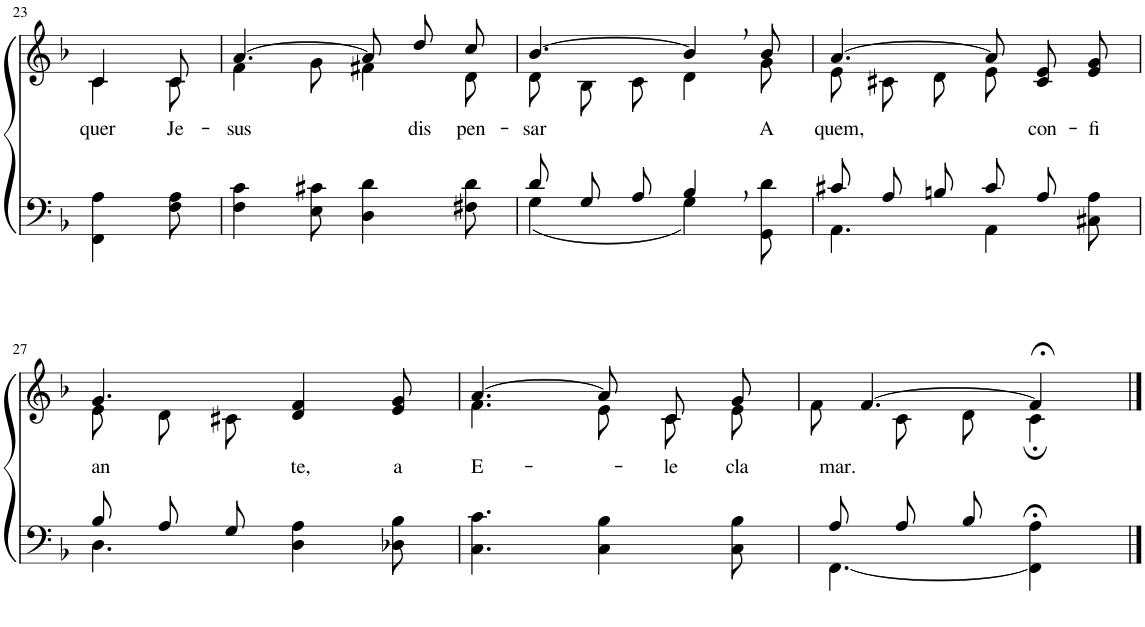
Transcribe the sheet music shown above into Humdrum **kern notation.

**kern	**kern	**text
*part2	*part1	*part1
*staff2	*staff1	*staff1
*I"Parte III e IV	*I"Parte I e II	*
!!LO:PB:g=z
*clefF4	*clefG2	*
*k[b-]	*k[b-]	*
*M6/8	*M6/8	*
=23	=23	=23
*	*^	*
!	!	!	!LO:LY:b
4FF\ 4A\	4c/	4c\	quer
!	!	!	!LO:LY:b
8F\ 8A\	8c/	8c\	Je-
=24	=24	=24	=24
!	!	!	!LO:LY:b
4F\ 4c\	[4.a/	4f\	-sus
8E\ 8c#X\	.	8g\	.
4D\ 4d\	8a/L]	4f#X\	.
!	!	!	!LO:LY:b
.	8dd/	.	dis-
!	!	!	!LO:LY:b
8F#X\ 8d\	8cc/J	8d\	-pen-
=25	=25	=25	=25
*^	*	*	*
!	!	!	!	!LO:LY:b
8d/L	4G\	[4.b-/	8d\L	-sar
8G/	.	.	8B-\	.
8A/J	8ryy	.	8c\J	.
4B-,/	4G\	4b-,/]	4d\	.
!	!	!	!	!LO:LY:b
8GG\ 8d\	8ryy	8b-/	8g\	A
=26	=26	=26	=26	=26
!	!	!	!	!LO:LY:b
8c#X/L	4.AA\	[4.a/	8e\	quem,
8A/	.	.	8c#X\L	.
8Bn/J	.	.	8d\	.
8c#/L	4AA\	8a/L]	8e\J	.
!	!	!	!	!LO:LY:b
8A/J	.	8c#/ 8e/	4ryy	con-
!	!	!	!	!LO:LY:b
8ryy	8C#X\ 8A\	8e/ 8g/J	.	-fi-
!!LO:LB:g=z	!!
=27	=27	=27	=27	=27
!	!	!	!	!LO:LY:b
8B-/L	4.D\	4.g/	8e\L	-an-
8A/	.	.	8d\	.
8G/J	.	.	8c#X\J	.
!	!	!	!	!LO:LY:b
4.ryy	4D\ 4A\	4d/ 4f/	4.ryy	te,
!	!	!	!	!LO:LY:b
.	8D-X\ 8B-\	8e/ 8g/	.	a
=28	=28	=28	=28	=28
!	!	!	!	!LO:LY:b
*v	*v	*	*	*
4.C\ 4.c\	[4.a/	4.f\	E-
4C\ 4B-\	8a/L]	8e\L	.
!	!	!	!LO:LY:b
.	8c/	8c\	le
!	!	!	!LO:LY:b
8C\ 8B-\	8g/J	8e\J	cla-
=29	=29	=29	=29
*^	*	*	*
!	!	!	!	!LO:LY:b
8A/L	[4.FF\	[4.f/	8f\L	mar.
8A/	.	.	8c\	.
8B-/J	.	.	8d\J	.
4FF\];< 4A\;<	4ryy	4f;</]	4c;\	.
*v	*v	*	*	*
*	*v	*v	*
==	==	==
*-	*-	*-
